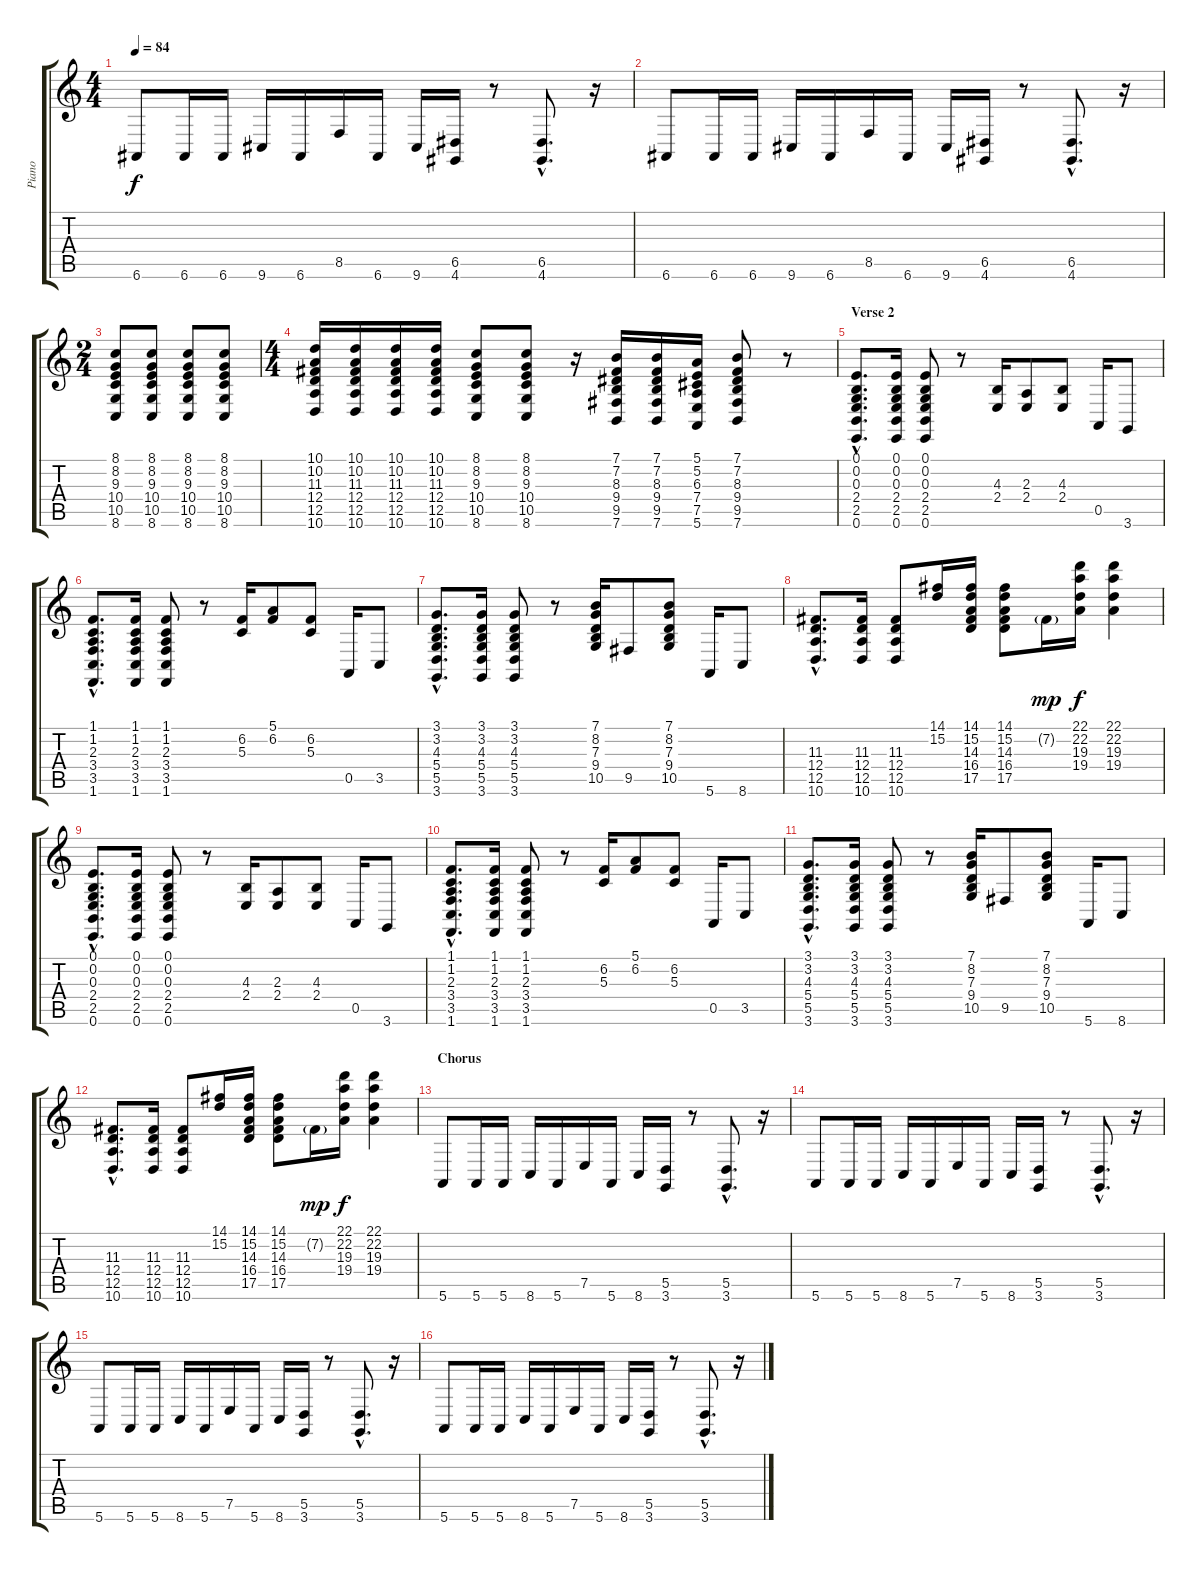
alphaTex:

\track ("Piano" "Piano") {instrument acousticgrandpiano}
\staff {score tabs}
\tuning (E4 B3 G3 D3 A2 E2) {hide}
\ts (4 4)
\tempo 84
\clef g2
\ks aminor
6.6.8{dy f} 6.6.16 6.6.16 9.6.16 6.6.16 8.5.16 6.6.16 9.6.16 (6.5 4.6).16 r.8 (6.5{hac} 4.6{hac}).8{d} r.16 |
6.6.8 6.6.16 6.6.16 9.6.16 6.6.16 8.5.16 6.6.16 9.6.16 (6.5 4.6).16 r.8 (6.5{hac} 4.6{hac}).8{d} r.16 |
\ts (2 4)
(8.1 8.2 9.3 10.4 10.5 8.6).8 (8.1 8.2 9.3 10.4 10.5 8.6).8 (8.1 8.2 9.3 10.4 10.5 8.6).8 (8.1 8.2 9.3 10.4 10.5 8.6).8 |
\ts (4 4)
(10.1 10.2 11.3 12.4 12.5 10.6).16 (10.1 10.2 11.3 12.4 12.5 10.6).16 (10.1 10.2 11.3 12.4 12.5 10.6).16 (10.1 10.2 11.3 12.4 12.5 10.6).16 (8.1 8.2 9.3 10.4 10.5 8.6).8 (8.1 8.2 9.3 10.4 10.5 8.6).8 r.16 (7.1 7.2 8.3 9.4 9.5 7.6).16 (7.1 7.2 8.3 9.4 9.5 7.6).16 (5.1 5.2 6.3 7.4 7.5 5.6).16 (7.1 7.2 8.3 9.4 9.5 7.6).8 r.8 |
\section ("" "Verse 2")
(0.1{hac} 0.2{hac} 0.3{hac} 2.4{hac} 2.5{hac} 0.6{hac}).8{d} (0.1 0.2 0.3 2.4 2.5 0.6).16 (0.1 0.2 0.3 2.4 2.5 0.6).8 r.8 (4.3 2.4).16 (2.3 2.4).8 (4.3 2.4).8 0.5.16 3.6.8 |
(1.1{hac} 1.2{hac} 2.3{hac} 3.4{hac} 3.5{hac} 1.6{hac}).8{d} (1.1 1.2 2.3 3.4 3.5 1.6).16 (1.1 1.2 2.3 3.4 3.5 1.6).8 r.8 (6.2 5.3).16 (5.1 6.2).8 (6.2 5.3).8 0.5.16 3.5.8 |
(3.1{hac} 3.2{hac} 4.3{hac} 5.4{hac} 5.5{hac} 3.6{hac}).8{d} (3.1 3.2 4.3 5.4 5.5 3.6).16 (3.1 3.2 4.3 5.4 5.5 3.6).8 r.8 (7.1 8.2 7.3 9.4 10.5).16 9.5.8 (7.1 8.2 7.3 9.4 10.5).8 5.6.16 8.6.8 |
(11.3{hac} 12.4{hac} 12.5{hac} 10.6{hac}).8{d} (11.3 12.4 12.5 10.6).16 (11.3 12.4 12.5 10.6).8 (14.1 15.2).16 (14.1 15.2 14.3 16.4 17.5).16 (14.1 15.2 14.3 16.4 17.5).8 7.2{g}.16{dy mp} (22.1 22.2 19.3 19.4).16{dy f} (22.1 22.2 19.3 19.4).4 |
(0.1{hac} 0.2{hac} 0.3{hac} 2.4{hac} 2.5{hac} 0.6{hac}).8{d} (0.1 0.2 0.3 2.4 2.5 0.6).16 (0.1 0.2 0.3 2.4 2.5 0.6).8 r.8 (4.3 2.4).16 (2.3 2.4).8 (4.3 2.4).8 0.5.16 3.6.8 |
(1.1{hac} 1.2{hac} 2.3{hac} 3.4{hac} 3.5{hac} 1.6{hac}).8{d} (1.1 1.2 2.3 3.4 3.5 1.6).16 (1.1 1.2 2.3 3.4 3.5 1.6).8 r.8 (6.2 5.3).16 (5.1 6.2).8 (6.2 5.3).8 0.5.16 3.5.8 |
(3.1{hac} 3.2{hac} 4.3{hac} 5.4{hac} 5.5{hac} 3.6{hac}).8{d} (3.1 3.2 4.3 5.4 5.5 3.6).16 (3.1 3.2 4.3 5.4 5.5 3.6).8 r.8 (7.1 8.2 7.3 9.4 10.5).16 9.5.8 (7.1 8.2 7.3 9.4 10.5).8 5.6.16 8.6.8 |
(11.3{hac} 12.4{hac} 12.5{hac} 10.6{hac}).8{d} (11.3 12.4 12.5 10.6).16 (11.3 12.4 12.5 10.6).8 (14.1 15.2).16 (14.1 15.2 14.3 16.4 17.5).16 (14.1 15.2 14.3 16.4 17.5).8 7.2{g}.16{dy mp} (22.1 22.2 19.3 19.4).16{dy f} (22.1 22.2 19.3 19.4).4 |
\section ("" "Chorus")
5.6.8 5.6.16 5.6.16 8.6.16 5.6.16 7.5.16 5.6.16 8.6.16 (5.5 3.6).16 r.8 (5.5{hac} 3.6{hac}).8{d} r.16 |
5.6.8 5.6.16 5.6.16 8.6.16 5.6.16 7.5.16 5.6.16 8.6.16 (5.5 3.6).16 r.8 (5.5{hac} 3.6{hac}).8{d} r.16 |
5.6.8 5.6.16 5.6.16 8.6.16 5.6.16 7.5.16 5.6.16 8.6.16 (5.5 3.6).16 r.8 (5.5{hac} 3.6{hac}).8{d} r.16 |
5.6.8 5.6.16 5.6.16 8.6.16 5.6.16 7.5.16 5.6.16 8.6.16 (5.5 3.6).16 r.8 (5.5{hac} 3.6{hac}).8{d} r.16
